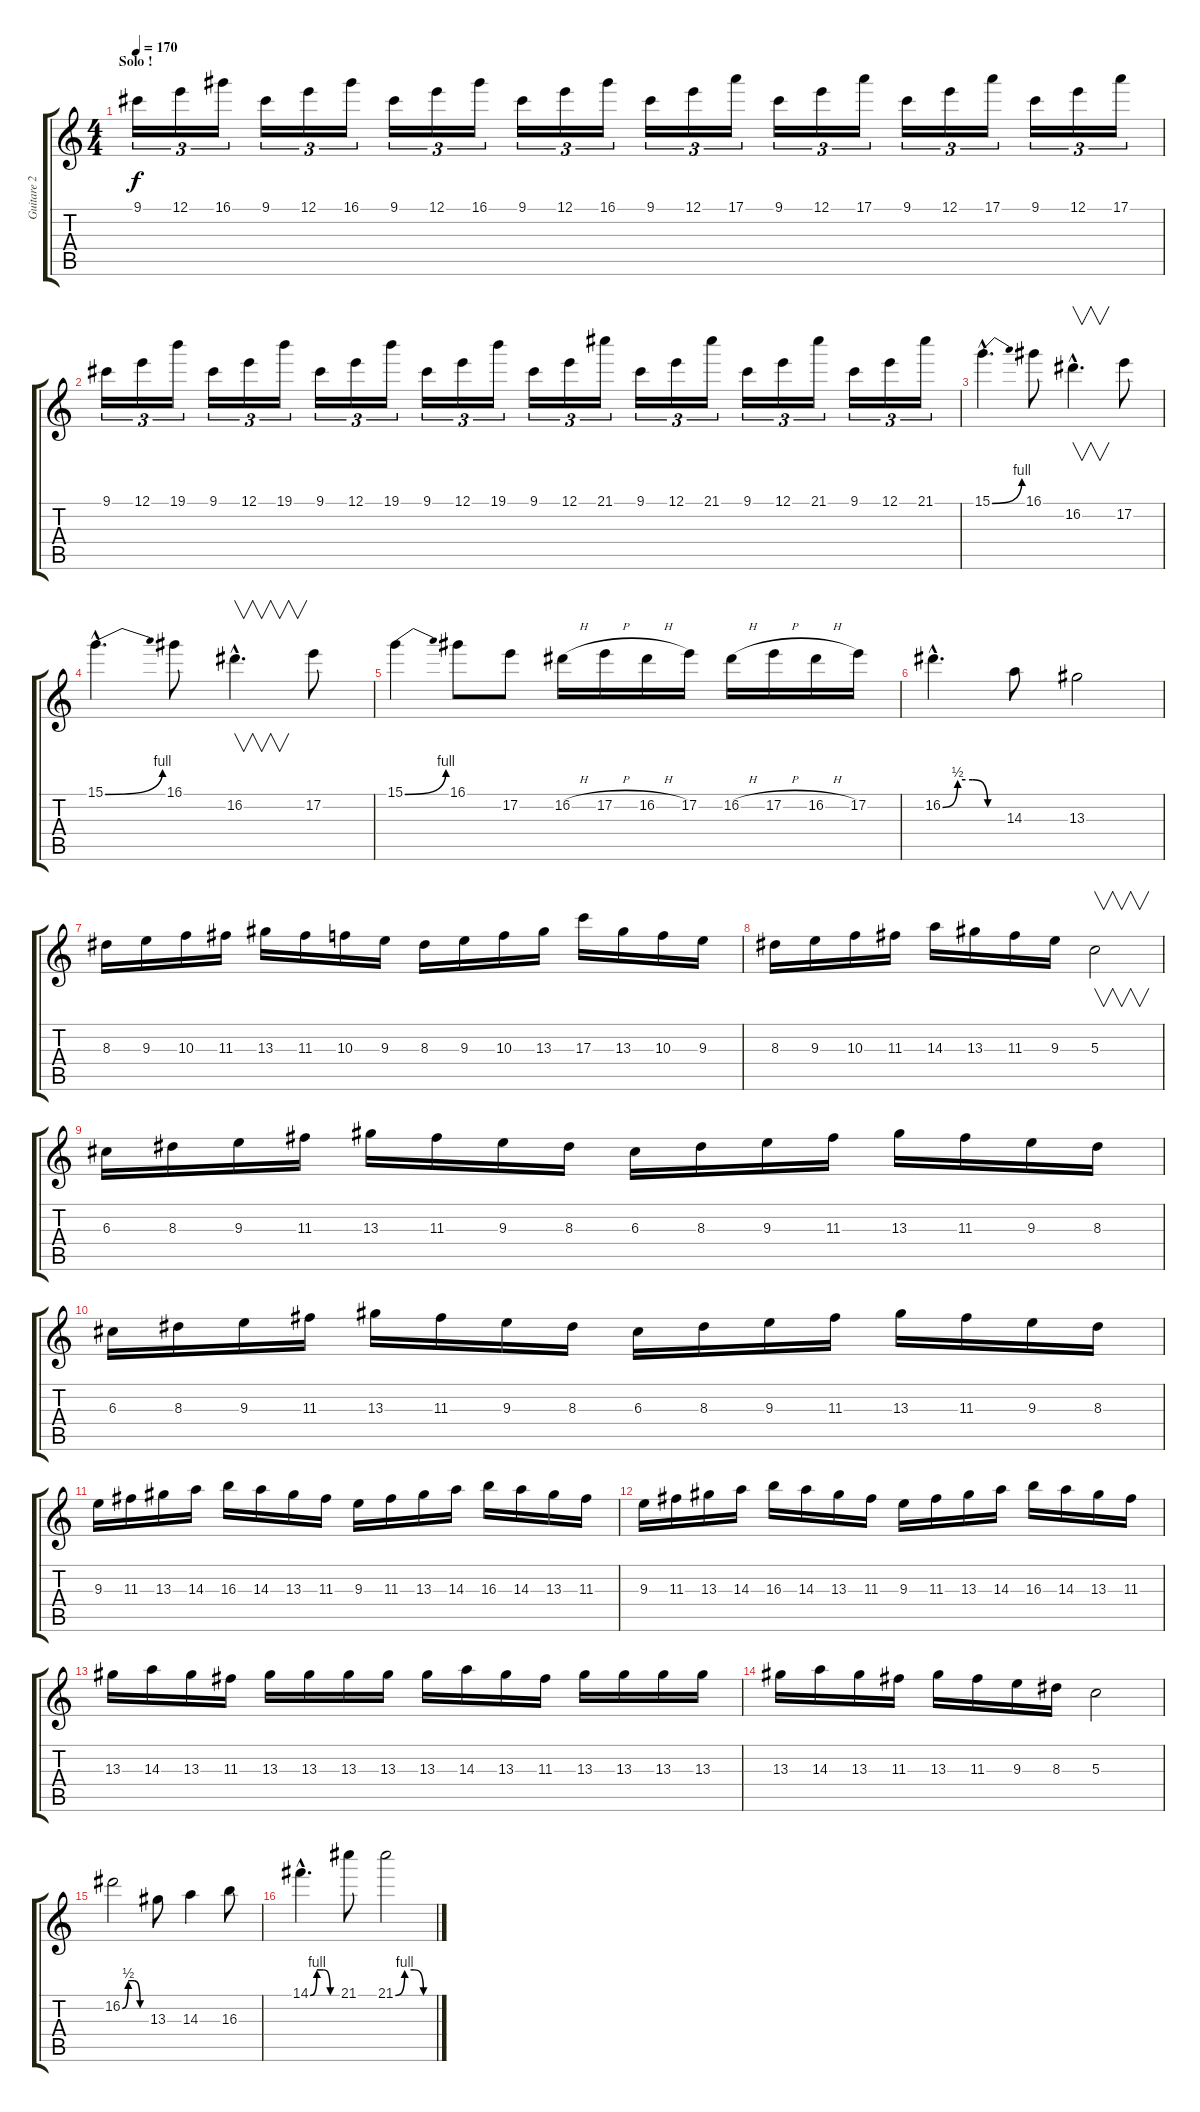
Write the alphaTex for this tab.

\track ("Guitare 2" "Guitare 2") {instrument overdrivenguitar}
\staff {score tabs}
\tuning (E4 B3 G3 D3 A2 E2) {hide}
\ts (4 4)
\section ("" "Solo !")
\tempo 170
\clef g2
\ks c
9.1.16{tu (3 2) dy f} 12.1.16{tu (3 2)} 16.1.16{tu (3 2)} 9.1.16{tu (3 2)} 12.1.16{tu (3 2)} 16.1.16{tu (3 2)} 9.1.16{tu (3 2)} 12.1.16{tu (3 2)} 16.1.16{tu (3 2)} 9.1.16{tu (3 2)} 12.1.16{tu (3 2)} 16.1.16{tu (3 2)} 9.1.16{tu (3 2)} 12.1.16{tu (3 2)} 17.1.16{tu (3 2)} 9.1.16{tu (3 2)} 12.1.16{tu (3 2)} 17.1.16{tu (3 2)} 9.1.16{tu (3 2)} 12.1.16{tu (3 2)} 17.1.16{tu (3 2)} 9.1.16{tu (3 2)} 12.1.16{tu (3 2)} 17.1.16{tu (3 2)} |
9.1.16{tu (3 2)} 12.1.16{tu (3 2)} 19.1.16{tu (3 2)} 9.1.16{tu (3 2)} 12.1.16{tu (3 2)} 19.1.16{tu (3 2)} 9.1.16{tu (3 2)} 12.1.16{tu (3 2)} 19.1.16{tu (3 2)} 9.1.16{tu (3 2)} 12.1.16{tu (3 2)} 19.1.16{tu (3 2)} 9.1.16{tu (3 2)} 12.1.16{tu (3 2)} 21.1.16{tu (3 2)} 9.1.16{tu (3 2)} 12.1.16{tu (3 2)} 21.1.16{tu (3 2)} 9.1.16{tu (3 2)} 12.1.16{tu (3 2)} 21.1.16{tu (3 2)} 9.1.16{tu (3 2)} 12.1.16{tu (3 2)} 21.1.16{tu (3 2)} |
15.1{be (bend 0 0 60 4) hac}.4{d} 16.1.8 16.2{hac}.4{v d} 17.2.8 |
15.1{be (bend 0 0 60 4) hac}.4{d} 16.1.8 16.2{hac}.4{v d} 17.2.8 |
15.1{be (bend 0 0 60 4)}.4 16.1.8 17.2.8 16.2{h}.16 17.2{h}.16 16.2{h}.16 17.2.16 16.2{h}.16 17.2{h}.16 16.2{h}.16 17.2.16 |
16.2{be (custom 0 0 15 2 30 2 45 0 60 0) hac}.4{d} 14.3.8 13.3.2 |
8.3.16 9.3.16 10.3.16 11.3.16 13.3.16 11.3.16 10.3.16 9.3.16 8.3.16 9.3.16 10.3.16 13.3.16 17.3.16 13.3.16 10.3.16 9.3.16 |
8.3.16 9.3.16 10.3.16 11.3.16 14.3.16 13.3.16 11.3.16 9.3.16 5.3.2{v} |
6.3.16 8.3.16 9.3.16 11.3.16 13.3.16 11.3.16 9.3.16 8.3.16 6.3.16 8.3.16 9.3.16 11.3.16 13.3.16 11.3.16 9.3.16 8.3.16 |
6.3.16 8.3.16 9.3.16 11.3.16 13.3.16 11.3.16 9.3.16 8.3.16 6.3.16 8.3.16 9.3.16 11.3.16 13.3.16 11.3.16 9.3.16 8.3.16 |
9.3.16 11.3.16 13.3.16 14.3.16 16.3.16 14.3.16 13.3.16 11.3.16 9.3.16 11.3.16 13.3.16 14.3.16 16.3.16 14.3.16 13.3.16 11.3.16 |
9.3.16 11.3.16 13.3.16 14.3.16 16.3.16 14.3.16 13.3.16 11.3.16 9.3.16 11.3.16 13.3.16 14.3.16 16.3.16 14.3.16 13.3.16 11.3.16 |
13.3.16 14.3.16 13.3.16 11.3.16 13.3.16 13.3.16 13.3.16 13.3.16 13.3.16 14.3.16 13.3.16 11.3.16 13.3.16 13.3.16 13.3.16 13.3.16 |
13.3.16 14.3.16 13.3.16 11.3.16 13.3.16 11.3.16 9.3.16 8.3.16 5.3.2 |
16.2{be (custom 0 0 15 2 30 2 45 0 60 0)}.2 13.3.8 14.3.4 16.3.8 |
14.1{be (custom 0 0 15 4 30 4 45 0 60 0) hac}.4{d} 21.1.8 21.1{be (custom 0 0 15 4 30 4 45 0 60 0)}.2
